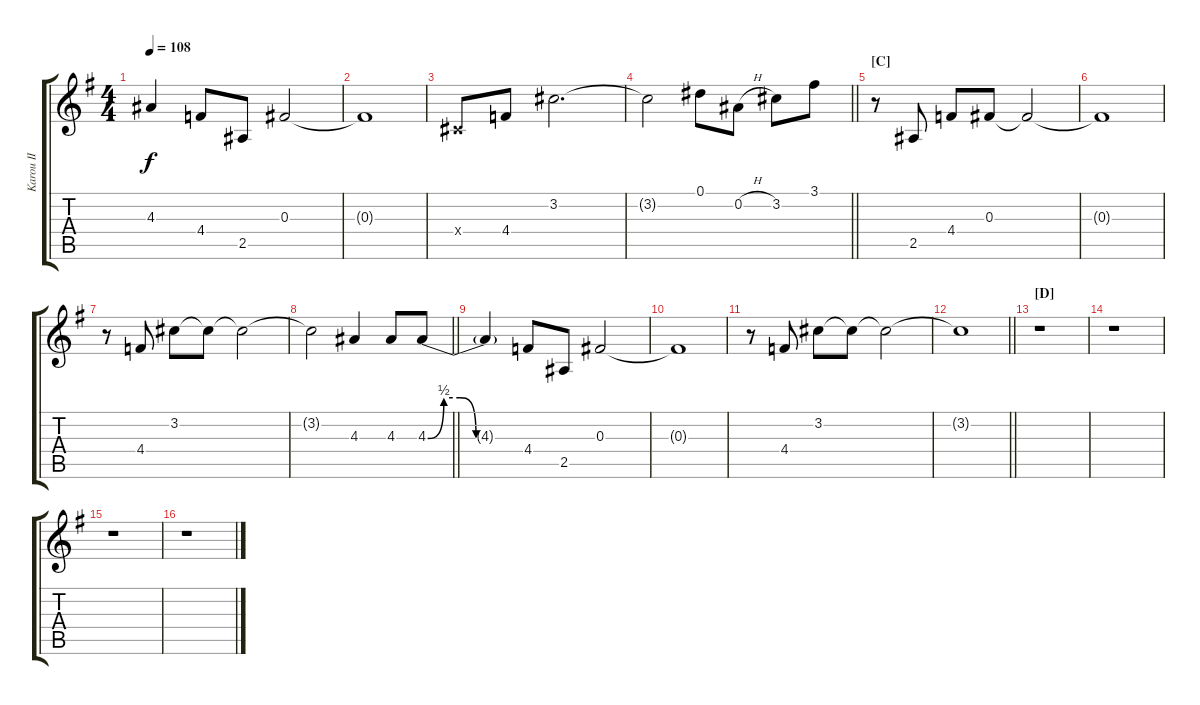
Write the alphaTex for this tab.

\track ("Karou II" "Karou II") {instrument overdrivenguitar}
\staff {score tabs}
\tuning (Eb4 Bb3 Gb3 Db3 Ab2 Db2) {hide}
\ts (4 4)
\tempo 108
\clef g2
\ks g
4.3{t}.4{dy f} 4.4.8 2.5.8 0.3.2 |
0.3{t}.1 |
0.4{x}.8 4.4.8 3.2.2{d} |
\barLineRight lightlight
3.2{t}.2 0.1.8 0.2{h}.8 3.2.8 3.1.8 |
\section ("" "[C]")
r.8 2.5.8 4.4.8 0.3.8 0.3{t}.2 |
0.3{t}.1 |
r.8 4.4.8 3.2.8 3.2{t}.8 3.2{t}.2 |
\barLineRight lightlight
3.2{t}.2 4.3.4 4.3.8 4.3{be (custom 0 0 10 2 20 2 30 0 60 0)}.8 |
4.3{t}.4 4.4.8 2.5.8 0.3.2 |
0.3{t}.1 |
r.8 4.4.8 3.2.8 3.2{t}.8 3.2{t}.2 |
\barLineRight lightlight
3.2{t}.1 |
\section ("" "[D]")
r.1 |
r.1 |
r.1 |
r.1
